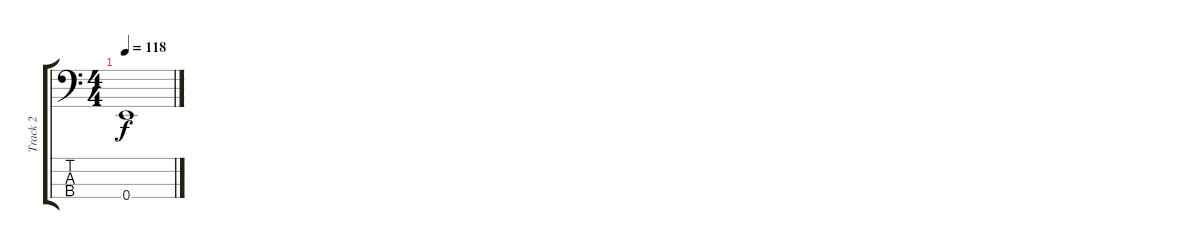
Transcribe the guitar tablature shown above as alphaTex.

\track ("Track 2" "Track 2") {instrument electricbassfinger}
\staff {score tabs}
\tuning (G2 D2 A1 E1) {hide}
\ts (4 4)
\tempo 118
\clef f4
\ks c
0.4{t}.1{dy f}
